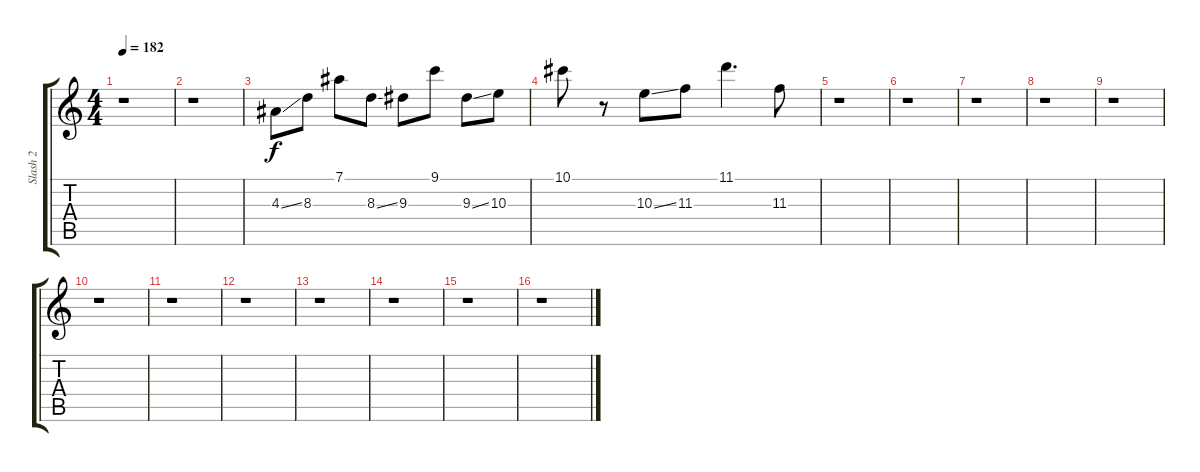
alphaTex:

\track ("Slash 2" "Slash 2") {instrument distortionguitar}
\staff {score tabs}
\tuning (Eb4 Bb3 Gb3 Db3 Ab2 Eb2) {hide}
\ts (4 4)
\tempo 182
\clef g2
\ks c
r.1{dy f} |
r.1 |
4.3{ss}.8 8.3.8 7.1.8 8.3{ss}.8 9.3.8 9.1.8 9.3{ss}.8 10.3.8 |
10.1.8 r.8 10.3{ss}.8 11.3.8 11.1.4{d} 11.3.8 |
r.1 |
r.1 |
r.1 |
r.1 |
r.1 |
r.1 |
r.1 |
r.1 |
r.1 |
r.1 |
r.1 |
r.1
